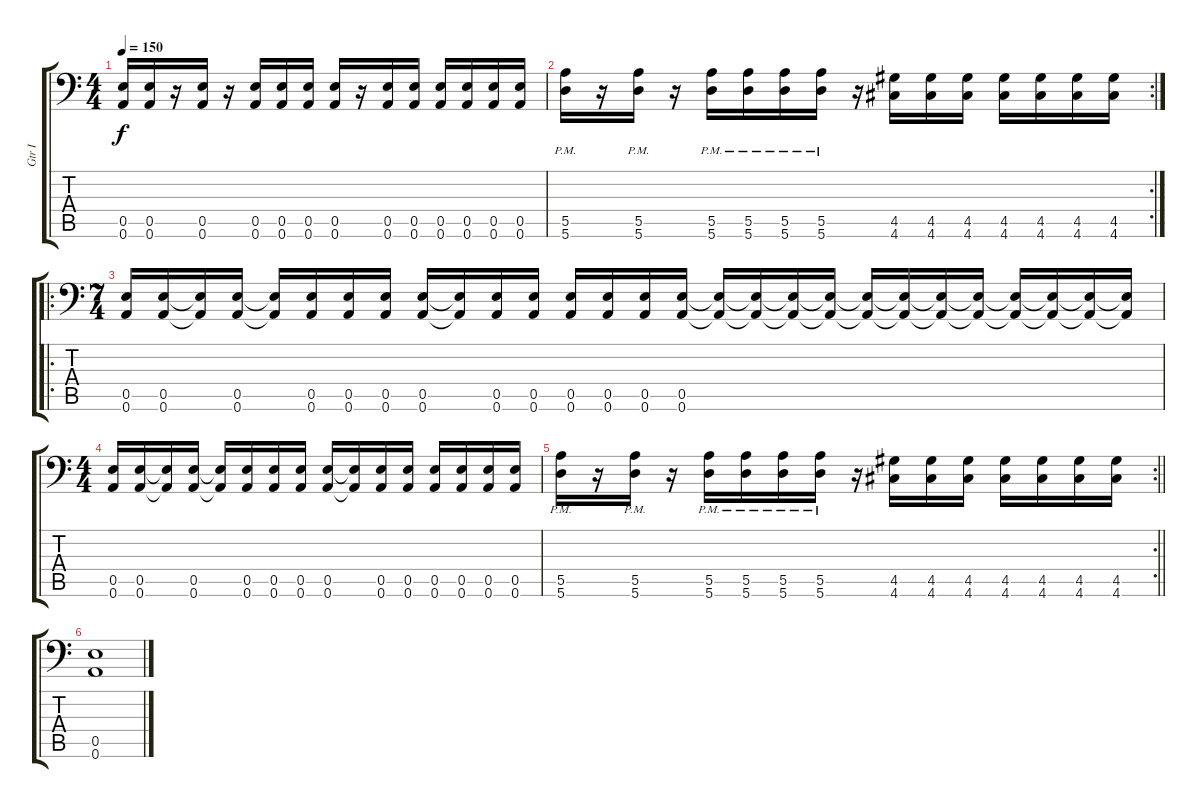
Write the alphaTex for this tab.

\track ("Gtr I" "Gtr I") {instrument distortionguitar}
\staff {score tabs}
\tuning (B3 Gb3 D3 A2 E2 A1) {hide}
\ts (4 4)
\tempo 150
\clef f4
\ks c
(0.5 0.6).16{dy f} (0.5 0.6).16 r.16 (0.5 0.6).16 r.16 (0.5 0.6).16 (0.5 0.6).16 (0.5 0.6).16 (0.5 0.6).16 r.16 (0.5 0.6).16 (0.5 0.6).16 (0.5 0.6).16 (0.5 0.6).16 (0.5 0.6).16 (0.5 0.6).16 |
\rc 2
(5.5{pm} 5.6{pm}).16 r.16 (5.5{pm} 5.6{pm}).16 r.16 (5.5{pm} 5.6{pm}).16 (5.5{pm} 5.6{pm}).16 (5.5{pm} 5.6{pm}).16 (5.5{pm} 5.6{pm}).16 r.16 (4.5 4.6).16 (4.5 4.6).16 (4.5 4.6).16 (4.5 4.6).16 (4.5 4.6).16 (4.5 4.6).16 (4.5 4.6).16 |
\ro
\ts (7 4)
(0.5 0.6).16 (0.5 0.6).16 (0.5{t} 0.6{t}).16 (0.5 0.6).16 (0.5{t} 0.6{t}).16 (0.5 0.6).16 (0.5 0.6).16 (0.5 0.6).16 (0.5 0.6).16 (0.5{t} 0.6{t}).16 (0.5 0.6).16 (0.5 0.6).16 (0.5 0.6).16 (0.5 0.6).16 (0.5 0.6).16 (0.5 0.6).16 (0.5{t} 0.6{t}).16 (0.5{t} 0.6{t}).16 (0.5{t} 0.6{t}).16 (0.5{t} 0.6{t}).16 (0.5{t} 0.6{t}).16 (0.5{t} 0.6{t}).16 (0.5{t} 0.6{t}).16 (0.5{t} 0.6{t}).16 (0.5{t} 0.6{t}).16 (0.5{t} 0.6{t}).16 (0.5{t} 0.6{t}).16 (0.5{t} 0.6{t}).16 |
\ts (4 4)
(0.5 0.6).16 (0.5 0.6).16 (0.5{t} 0.6{t}).16 (0.5 0.6).16 (0.5{t} 0.6{t}).16 (0.5 0.6).16 (0.5 0.6).16 (0.5 0.6).16 (0.5 0.6).16 (0.5{t} 0.6{t}).16 (0.5 0.6).16 (0.5 0.6).16 (0.5 0.6).16 (0.5 0.6).16 (0.5 0.6).16 (0.5 0.6).16 |
\rc 2
\barLineRight lightlight
(5.5{pm} 5.6{pm}).16 r.16 (5.5{pm} 5.6{pm}).16 r.16 (5.5{pm} 5.6{pm}).16 (5.5{pm} 5.6{pm}).16 (5.5{pm} 5.6{pm}).16 (5.5{pm} 5.6{pm}).16 r.16 (4.5 4.6).16 (4.5 4.6).16 (4.5 4.6).16 (4.5 4.6).16 (4.5 4.6).16 (4.5 4.6).16 (4.5 4.6).16 |
(0.5 0.6).1
